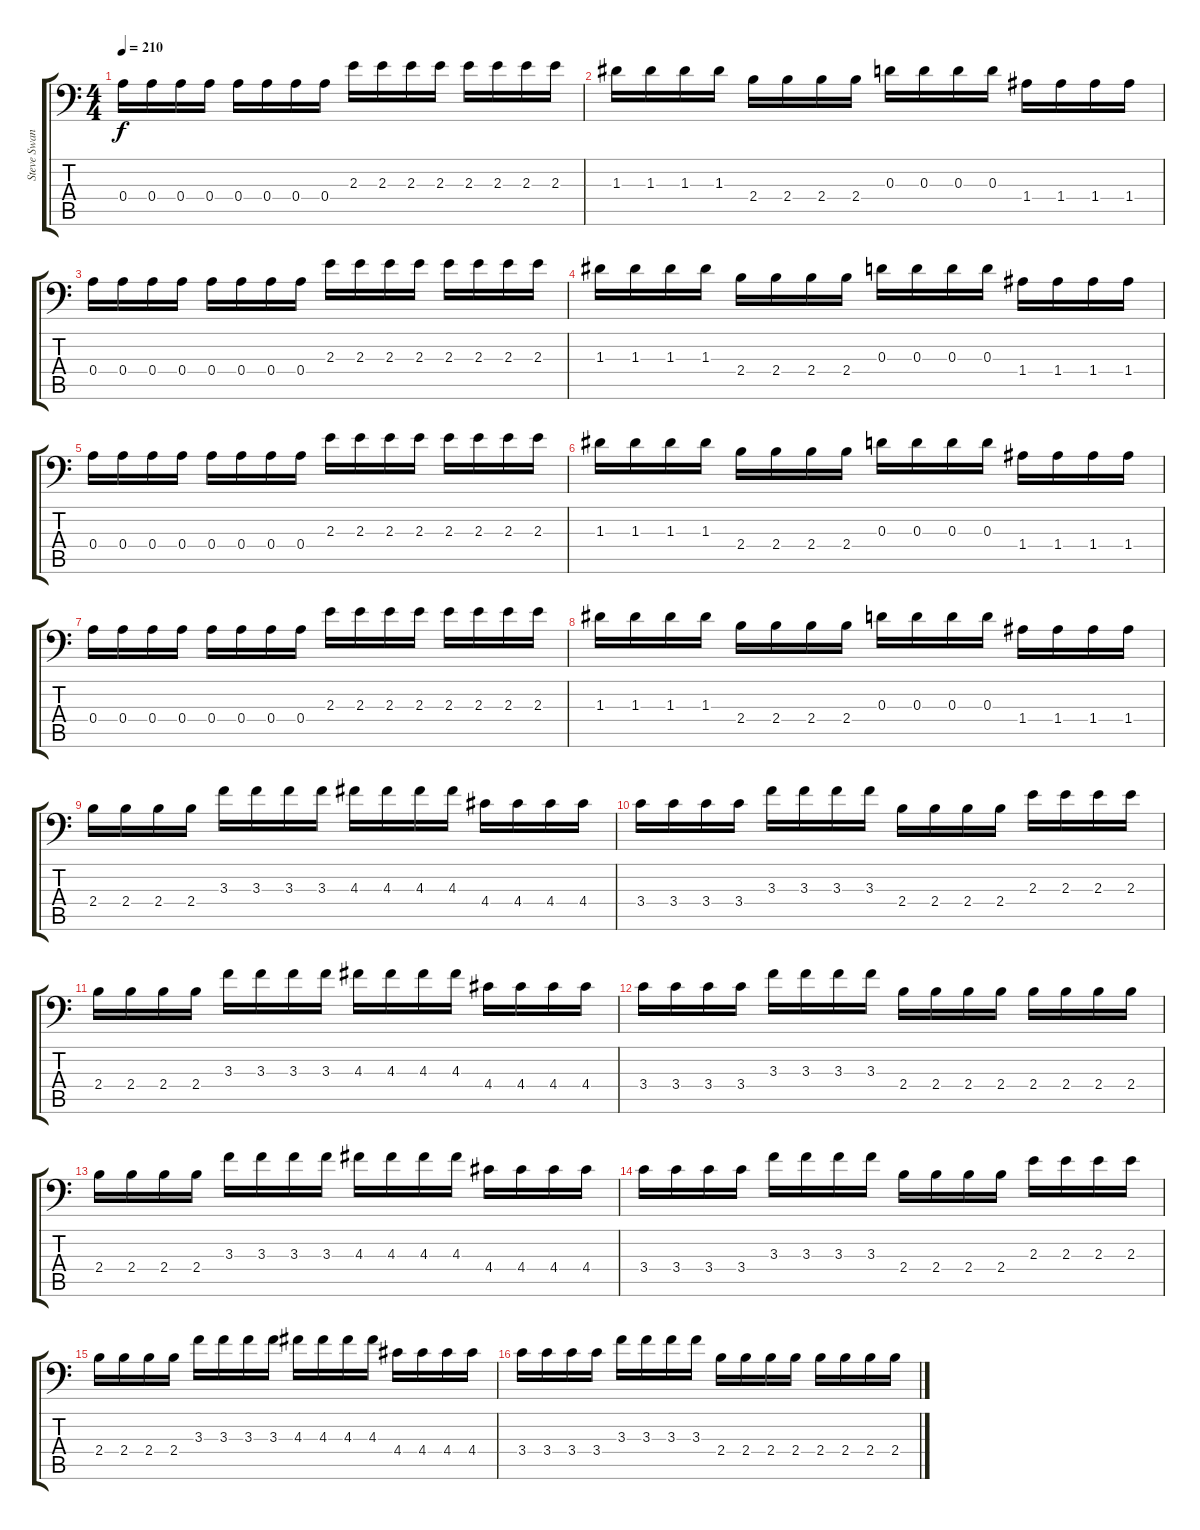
\track ("Steve Swanson (Guitar + Solo)" "Steve Swan") {instrument distortionguitar}
\staff {score tabs}
\tuning (B3 Gb3 D3 A2 E2 A1) {hide}
\ts (4 4)
\tempo 210
\clef f4
\ks c
0.4.16{dy f} 0.4.16 0.4.16 0.4.16 0.4.16 0.4.16 0.4.16 0.4.16 2.3.16 2.3.16 2.3.16 2.3.16 2.3.16 2.3.16 2.3.16 2.3.16 |
1.3.16 1.3.16 1.3.16 1.3.16 2.4.16 2.4.16 2.4.16 2.4.16 0.3.16 0.3.16 0.3.16 0.3.16 1.4.16 1.4.16 1.4.16 1.4.16 |
0.4.16 0.4.16 0.4.16 0.4.16 0.4.16 0.4.16 0.4.16 0.4.16 2.3.16 2.3.16 2.3.16 2.3.16 2.3.16 2.3.16 2.3.16 2.3.16 |
1.3.16 1.3.16 1.3.16 1.3.16 2.4.16 2.4.16 2.4.16 2.4.16 0.3.16 0.3.16 0.3.16 0.3.16 1.4.16 1.4.16 1.4.16 1.4.16 |
0.4.16 0.4.16 0.4.16 0.4.16 0.4.16 0.4.16 0.4.16 0.4.16 2.3.16 2.3.16 2.3.16 2.3.16 2.3.16 2.3.16 2.3.16 2.3.16 |
1.3.16 1.3.16 1.3.16 1.3.16 2.4.16 2.4.16 2.4.16 2.4.16 0.3.16 0.3.16 0.3.16 0.3.16 1.4.16 1.4.16 1.4.16 1.4.16 |
0.4.16 0.4.16 0.4.16 0.4.16 0.4.16 0.4.16 0.4.16 0.4.16 2.3.16 2.3.16 2.3.16 2.3.16 2.3.16 2.3.16 2.3.16 2.3.16 |
1.3.16 1.3.16 1.3.16 1.3.16 2.4.16 2.4.16 2.4.16 2.4.16 0.3.16 0.3.16 0.3.16 0.3.16 1.4.16 1.4.16 1.4.16 1.4.16 |
2.4.16 2.4.16 2.4.16 2.4.16 3.3.16 3.3.16 3.3.16 3.3.16 4.3.16 4.3.16 4.3.16 4.3.16 4.4.16 4.4.16 4.4.16 4.4.16 |
3.4.16 3.4.16 3.4.16 3.4.16 3.3.16 3.3.16 3.3.16 3.3.16 2.4.16 2.4.16 2.4.16 2.4.16 2.3.16 2.3.16 2.3.16 2.3.16 |
2.4.16 2.4.16 2.4.16 2.4.16 3.3.16 3.3.16 3.3.16 3.3.16 4.3.16 4.3.16 4.3.16 4.3.16 4.4.16 4.4.16 4.4.16 4.4.16 |
3.4.16 3.4.16 3.4.16 3.4.16 3.3.16 3.3.16 3.3.16 3.3.16 2.4.16 2.4.16 2.4.16 2.4.16 2.4.16 2.4.16 2.4.16 2.4.16 |
2.4.16 2.4.16 2.4.16 2.4.16 3.3.16 3.3.16 3.3.16 3.3.16 4.3.16 4.3.16 4.3.16 4.3.16 4.4.16 4.4.16 4.4.16 4.4.16 |
3.4.16 3.4.16 3.4.16 3.4.16 3.3.16 3.3.16 3.3.16 3.3.16 2.4.16 2.4.16 2.4.16 2.4.16 2.3.16 2.3.16 2.3.16 2.3.16 |
2.4.16 2.4.16 2.4.16 2.4.16 3.3.16 3.3.16 3.3.16 3.3.16 4.3.16 4.3.16 4.3.16 4.3.16 4.4.16 4.4.16 4.4.16 4.4.16 |
3.4.16 3.4.16 3.4.16 3.4.16 3.3.16 3.3.16 3.3.16 3.3.16 2.4.16 2.4.16 2.4.16 2.4.16 2.4.16 2.4.16 2.4.16 2.4.16
